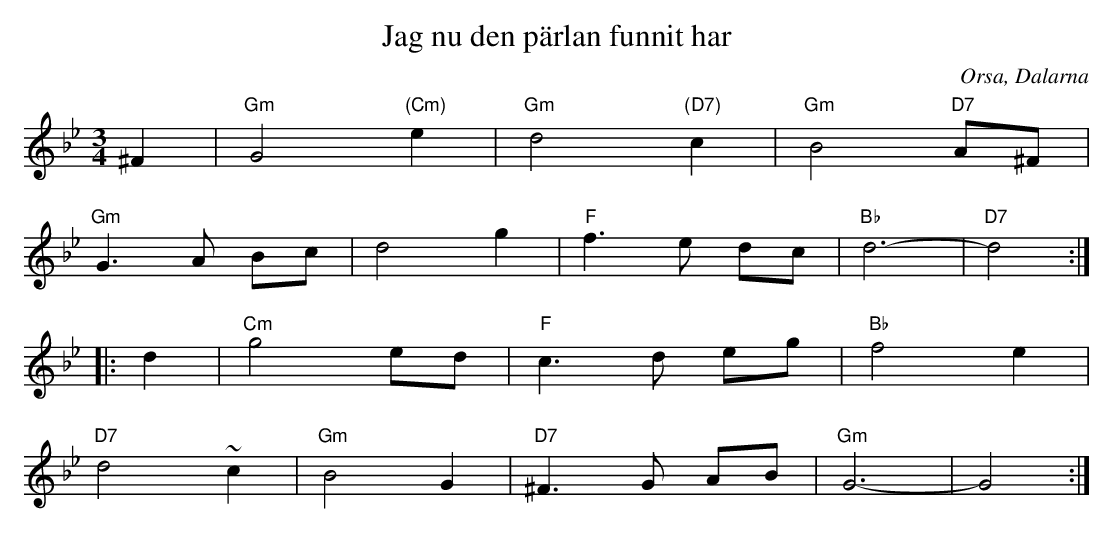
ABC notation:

X:1
T:Jag nu den pärlan funnit har
O:Orsa, Dalarna
L:1/8
M:3/4
K:Gm
^F2 | "Gm"G4"(Cm)"e2 | "Gm"d4"(D7)"c2 | "Gm"B4"D7"A^F |
"Gm"G3A Bc | d4g2 | "F"f3e dc | "Bb"d6- | "D7"d4 :|]
|: d2 | "Cm"g4ed | "F"c3d eg| "Bb"f4e2 |
"D7"d4~c2 | "Gm"B4G2 | "D7"^F3G AB | "Gm"G6- | G4:|]
